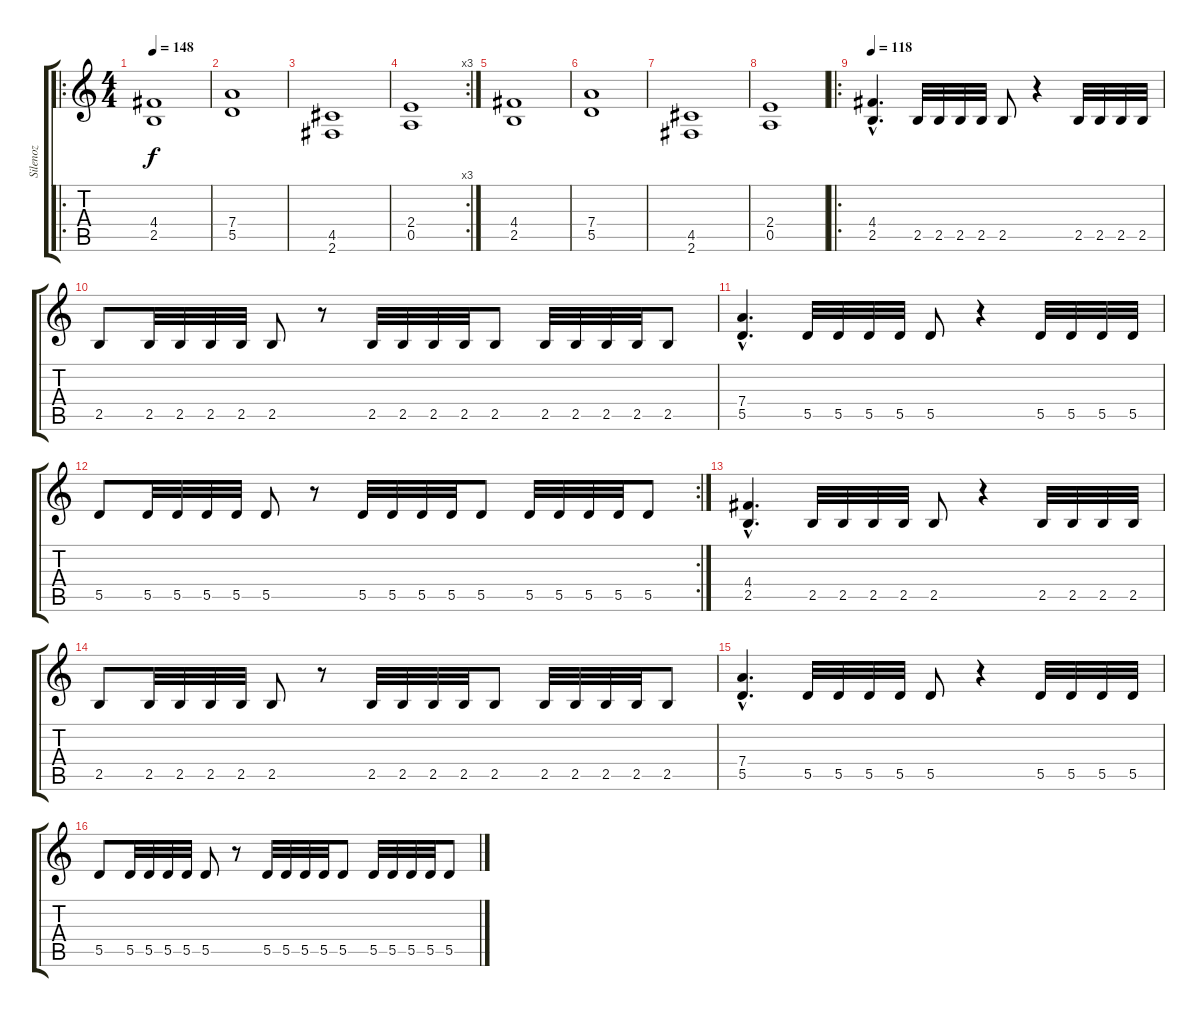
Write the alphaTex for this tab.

\track ("Silenoz" "Silenoz") {instrument distortionguitar}
\staff {score tabs}
\tuning (E4 B3 G3 D3 A2 E2) {hide}
\ro
\ts (4 4)
\tempo 148
\clef g2
\ks c
(4.4 2.5).1{dy f} |
(7.4 5.5).1 |
(4.5 2.6).1 |
\rc 3
(2.4 0.5).1 |
(4.4 2.5).1 |
(7.4 5.5).1 |
(4.5 2.6).1 |
(2.4 0.5).1 |
\ro
\tempo 118
(4.4{hac} 2.5{hac}).4{d} 2.5.32 2.5.32 2.5.32 2.5.32 2.5.8 r.4 2.5.32 2.5.32 2.5.32 2.5.32 |
2.5.8 2.5.32 2.5.32 2.5.32 2.5.32 2.5.8 r.8 2.5.32 2.5.32 2.5.32 2.5.32 2.5.8 2.5.32 2.5.32 2.5.32 2.5.32 2.5.8 |
(7.4{hac} 5.5{hac}).4{d} 5.5.32 5.5.32 5.5.32 5.5.32 5.5.8 r.4 5.5.32 5.5.32 5.5.32 5.5.32 |
\rc 2
5.5.8 5.5.32 5.5.32 5.5.32 5.5.32 5.5.8 r.8 5.5.32 5.5.32 5.5.32 5.5.32 5.5.8 5.5.32 5.5.32 5.5.32 5.5.32 5.5.8 |
(4.4{hac} 2.5{hac}).4{d} 2.5.32 2.5.32 2.5.32 2.5.32 2.5.8 r.4 2.5.32 2.5.32 2.5.32 2.5.32 |
2.5.8 2.5.32 2.5.32 2.5.32 2.5.32 2.5.8 r.8 2.5.32 2.5.32 2.5.32 2.5.32 2.5.8 2.5.32 2.5.32 2.5.32 2.5.32 2.5.8 |
(7.4{hac} 5.5{hac}).4{d} 5.5.32 5.5.32 5.5.32 5.5.32 5.5.8 r.4 5.5.32 5.5.32 5.5.32 5.5.32 |
5.5.8 5.5.32 5.5.32 5.5.32 5.5.32 5.5.8 r.8 5.5.32 5.5.32 5.5.32 5.5.32 5.5.8 5.5.32 5.5.32 5.5.32 5.5.32 5.5.8
